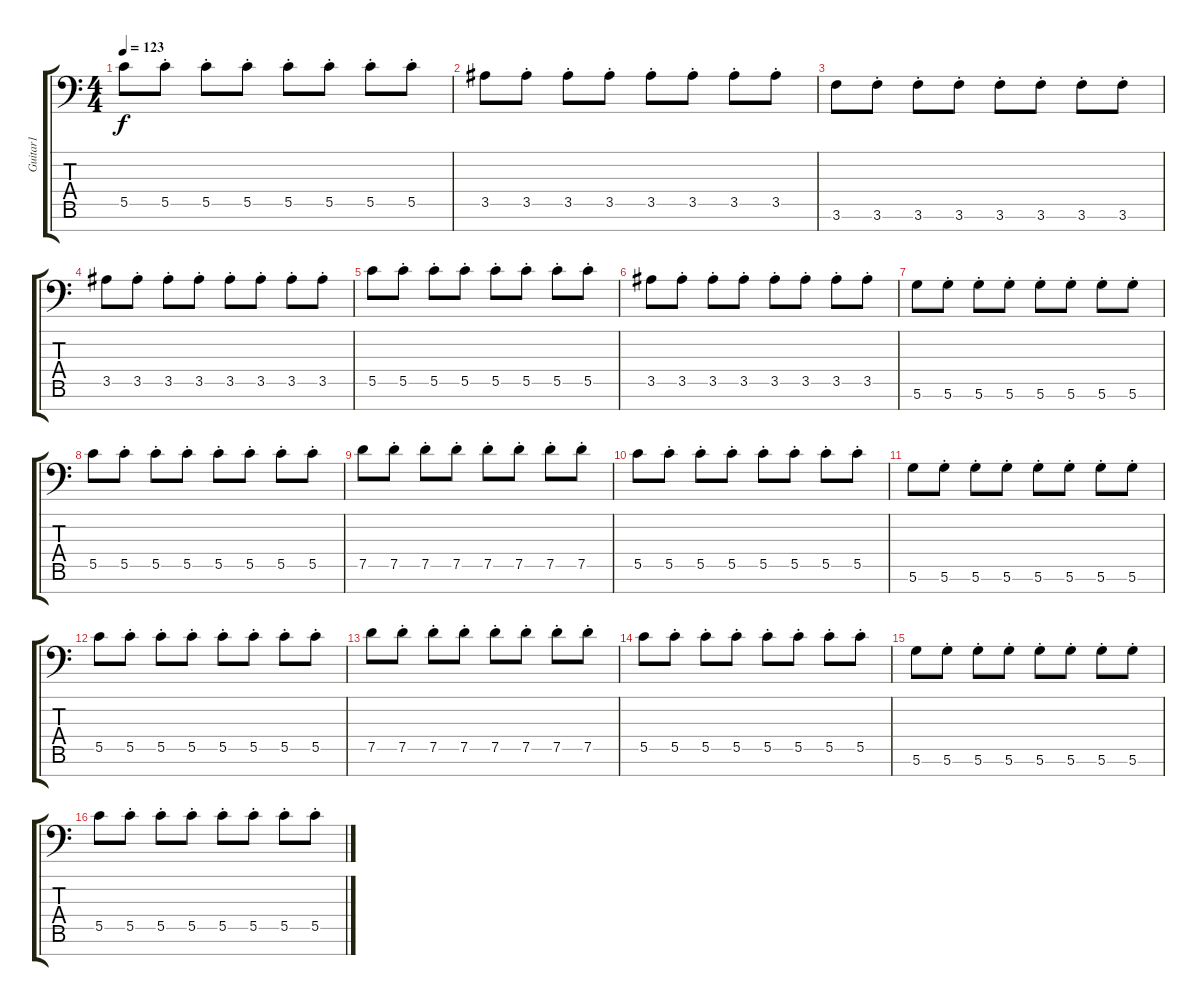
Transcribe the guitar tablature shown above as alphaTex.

\track ("Guitar1" "Guitar1") {instrument distortionguitar}
\staff {score tabs}
\tuning (D4 A3 F3 C3 G2 D2 A1) {hide}
\ts (4 4)
\tempo 123
\clef f4
\ks c
5.5.8{dy f} 5.5{st}.8 5.5{st}.8 5.5{st}.8 5.5{st}.8 5.5{st}.8 5.5{st}.8 5.5{st}.8 |
3.5.8 3.5{st}.8 3.5{st}.8 3.5{st}.8 3.5{st}.8 3.5{st}.8 3.5{st}.8 3.5{st}.8 |
3.6.8 3.6{st}.8 3.6{st}.8 3.6{st}.8 3.6{st}.8 3.6{st}.8 3.6{st}.8 3.6{st}.8 |
3.5.8 3.5{st}.8 3.5{st}.8 3.5{st}.8 3.5{st}.8 3.5{st}.8 3.5{st}.8 3.5{st}.8 |
5.5.8 5.5{st}.8 5.5{st}.8 5.5{st}.8 5.5{st}.8 5.5{st}.8 5.5{st}.8 5.5{st}.8 |
3.5.8 3.5{st}.8 3.5{st}.8 3.5{st}.8 3.5{st}.8 3.5{st}.8 3.5{st}.8 3.5{st}.8 |
5.6.8 5.6{st}.8 5.6{st}.8 5.6{st}.8 5.6{st}.8 5.6{st}.8 5.6{st}.8 5.6{st}.8 |
5.5.8 5.5{st}.8 5.5{st}.8 5.5{st}.8 5.5{st}.8 5.5{st}.8 5.5{st}.8 5.5{st}.8 |
7.5.8 7.5{st}.8 7.5{st}.8 7.5{st}.8 7.5{st}.8 7.5{st}.8 7.5{st}.8 7.5{st}.8 |
5.5.8 5.5{st}.8 5.5{st}.8 5.5{st}.8 5.5{st}.8 5.5{st}.8 5.5{st}.8 5.5{st}.8 |
5.6.8 5.6{st}.8 5.6{st}.8 5.6{st}.8 5.6{st}.8 5.6{st}.8 5.6{st}.8 5.6{st}.8 |
5.5.8 5.5{st}.8 5.5{st}.8 5.5{st}.8 5.5{st}.8 5.5{st}.8 5.5{st}.8 5.5{st}.8 |
7.5.8 7.5{st}.8 7.5{st}.8 7.5{st}.8 7.5{st}.8 7.5{st}.8 7.5{st}.8 7.5{st}.8 |
5.5.8 5.5{st}.8 5.5{st}.8 5.5{st}.8 5.5{st}.8 5.5{st}.8 5.5{st}.8 5.5{st}.8 |
5.6.8 5.6{st}.8 5.6{st}.8 5.6{st}.8 5.6{st}.8 5.6{st}.8 5.6{st}.8 5.6{st}.8 |
5.5.8 5.5{st}.8 5.5{st}.8 5.5{st}.8 5.5{st}.8 5.5{st}.8 5.5{st}.8 5.5{st}.8
